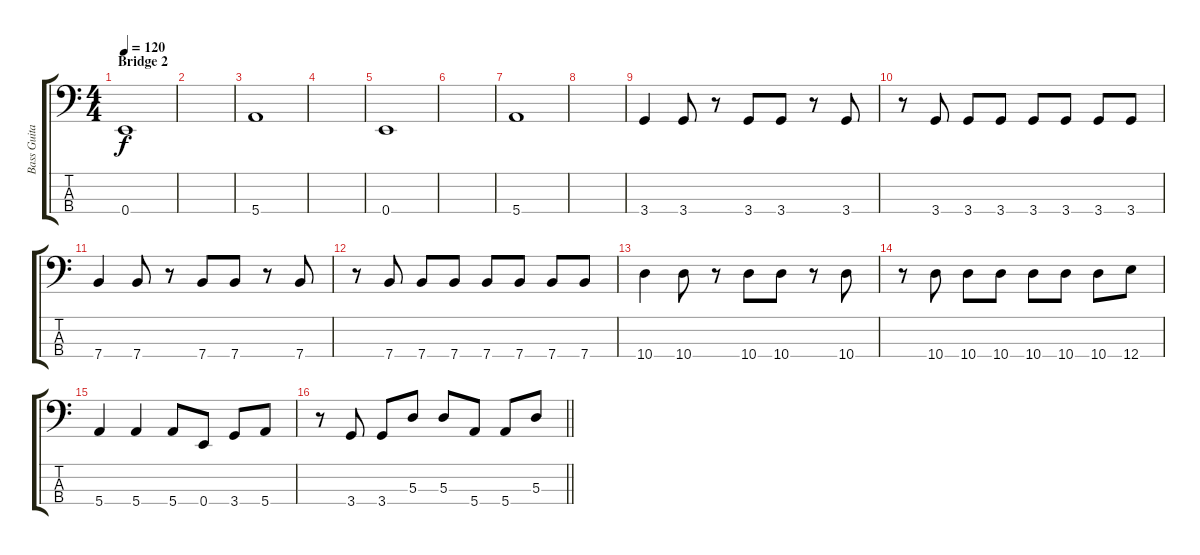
\track ("Bass Guitar" "Bass Guita") {instrument electricbasspick}
\staff {score tabs}
\tuning (G2 D2 A1 E1) {hide}
\ts (4 4)
\section ("" "Bridge 2")
\tempo 120
\clef f4
\ks c
0.4.1{dy f} |
|
5.4.1 |
|
0.4.1 |
|
5.4.1 |
|
3.4.4 3.4.8 r.8 3.4.8 3.4.8 r.8 3.4.8 |
r.8 3.4.8 3.4.8 3.4.8 3.4.8 3.4.8 3.4.8 3.4.8 |
7.4.4 7.4.8 r.8 7.4.8 7.4.8 r.8 7.4.8 |
r.8 7.4.8 7.4.8 7.4.8 7.4.8 7.4.8 7.4.8 7.4.8 |
10.4.4 10.4.8 r.8 10.4.8 10.4.8 r.8 10.4.8 |
r.8 10.4.8 10.4.8 10.4.8 10.4.8 10.4.8 10.4.8 12.4.8 |
5.4.4 5.4.4 5.4.8 0.4.8 3.4.8 5.4.8 |
\barLineRight lightlight
r.8 3.4.8 3.4.8 5.3.8 5.3.8 5.4.8 5.4.8 5.3.8
